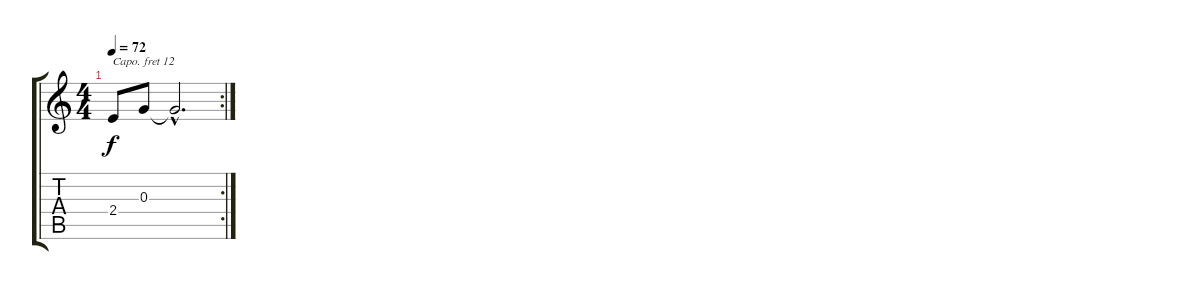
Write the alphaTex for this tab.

\track "" {instrument sopranosax}
\staff {score tabs}
\capo 12
\tuning (E4 B3 G3 D3 A2 E2) {hide}
\rc 2
\ts (4 4)
\tempo 72
\clef g2
\ks c
2.4{t}.8{dy f} 0.3.8 0.3{hac t}.2{d}
